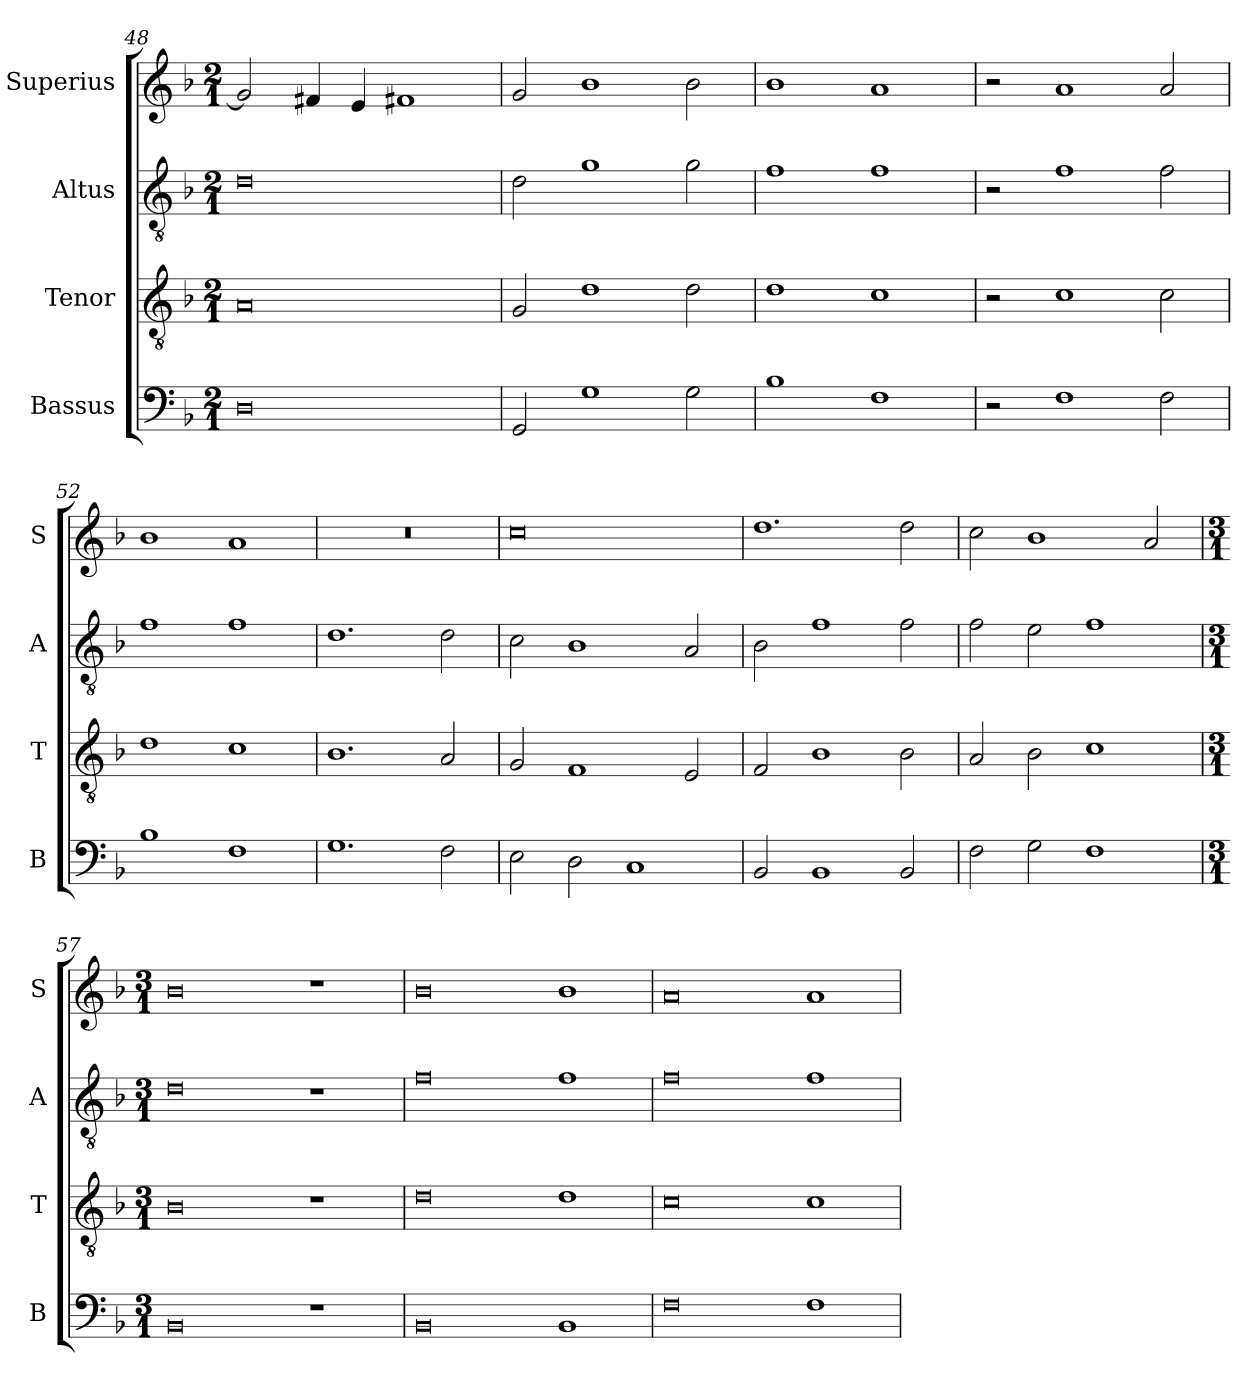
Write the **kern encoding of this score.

**kern	**kern	**kern	**kern
*part4	*part3	*part2	*part1
*staff4	*staff3	*staff2	*staff1
*I"Bassus	*I"Tenor	*I"Altus	*I"Superius
*I'B	*I'T	*I'A	*I'S
*clefF4	*clefGv2	*clefGv2	*clefG2
*k[b-]	*k[b-]	*k[b-]	*k[b-]
*F:	*F:	*F:	*F:
*M2/1	*M2/1	*M2/1	*M2/1
=48	=48	=48	=48
0D	0A	0d	2g]
.	.	.	4f#X
.	.	.	4e
.	.	.	1f#X
=49	=49	=49	=49
2GG	2G	2d	2g
1G	1d	1g	1b-
2G	2d	2g	2b-
=50	=50	=50	=50
1B-	1d	1f	1b-
1F	1c	1f	1a
=51	=51	=51	=51
2r	2r	2r	2r
1F	1c	1f	1a
2F	2c	2f	2a
=52	=52	=52	=52
1B-	1d	1f	1b-
1F	1c	1f	1a
=53	=53	=53	=53
1.G	1.B-	1.d	0r
2F	2A	2d	.
=54	=54	=54	=54
2E	2G	2c	0cc
2D	1F	1B-	.
1C	.	.	.
.	2E	2A	.
=55	=55	=55	=55
2BB-	2F	2B-	1.dd
1BB-	1B-	1f	.
2BB-	2B-	2f	2dd
=56	=56	=56	=56
2F	2A	2f	2cc
2G	2B-	2e	1b-
1F	1c	1f	.
.	.	.	2a
=57	=57	=57	=57
*M3/1	*M3/1	*M3/1	*M3/1
0BB-	0B-	0d	0b-
1r	1r	1r	1r
=58	=58	=58	=58
0BB-	0d	0f	0b-
1BB-	1d	1f	1b-
=59	=59	=59	=59
0F	0c	0f	0a
1F	1c	1f	1a
=	=	=	=
*-	*-	*-	*-
